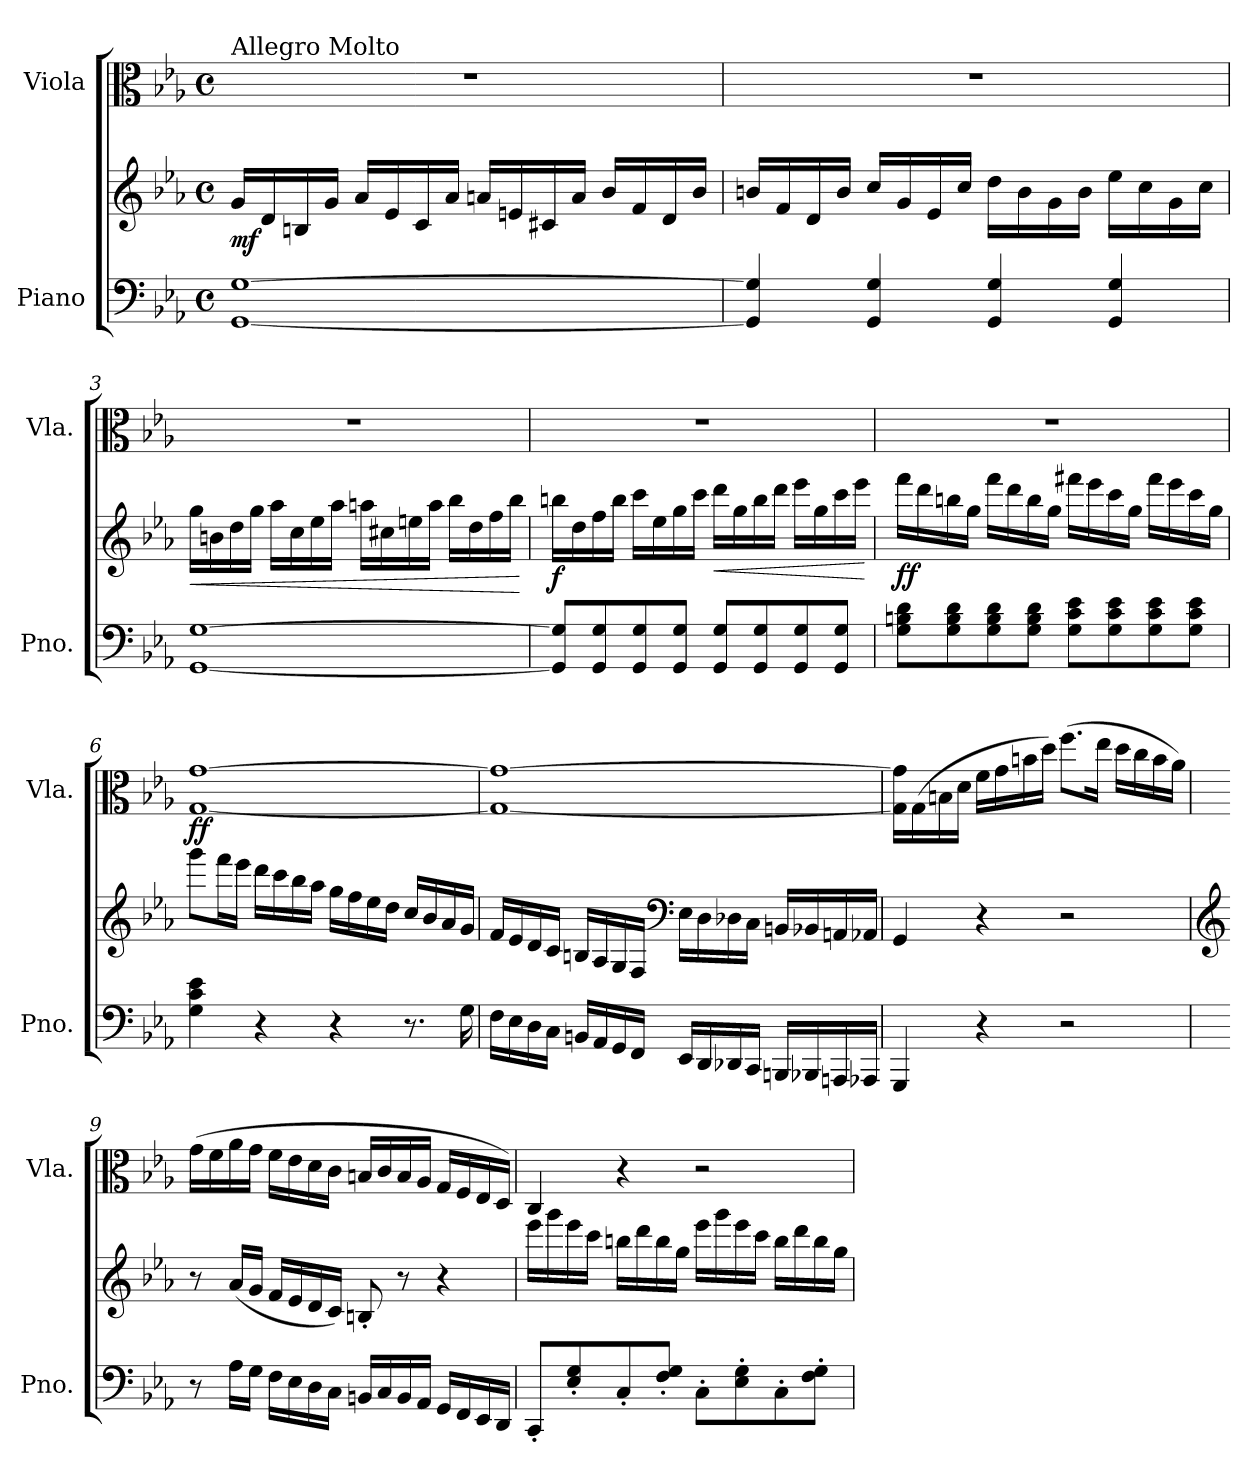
**kern	**kern	**dynam	**kern	**dynam
*part2	*part2	*part2	*part1	*part1
*staff3	*staff2	*staff2/3	*staff1	*staff1
*I"Piano	*	*	*I"Viola	*
*I'Pno.	*	*	*I'Vla.	*
*clefF4	*clefG2	*	*clefC3	*
*k[b-e-a-]	*k[b-e-a-]	*	*k[b-e-a-]	*
*M4/4	*M4/4	*	*M4/4	*
*met(c)	*met(c)	*	*met(c)	*
*MM150	*MM150	*	*MM150	*
=1	=1	=1	=1	=1
!	!	!	!LO:TX:a:t=Allegro Molto	!
!	!	!LO:DY:b	!	!
[1GG [1G	16g/LL	mf	1r	.
.	16d/	.	.	.
.	16Bn/	.	.	.
.	16g/JJ	.	.	.
.	16a-/LL	.	.	.
.	16e-/	.	.	.
.	16c/	.	.	.
.	16a-/JJ	.	.	.
.	16an/LL	.	.	.
.	16en/	.	.	.
.	16c#X/	.	.	.
.	16a/JJ	.	.	.
.	16b-/LL	.	.	.
.	16f/	.	.	.
.	16d/	.	.	.
.	16b-/JJ	.	.	.
=2	=2	=2	=2	=2
4GG/] 4G/]	16bn/LL	.	1r	.
.	16f/	.	.	.
.	16d/	.	.	.
.	16b/JJ	.	.	.
4GG/ 4G/	16cc/LL	.	.	.
.	16g/	.	.	.
.	16e-/	.	.	.
.	16cc/JJ	.	.	.
4GG/ 4G/	16dd\LL	.	.	.
.	16b\	.	.	.
.	16g\	.	.	.
.	16b\JJ	.	.	.
4GG/ 4G/	16ee-\LL	.	.	.
.	16cc\	.	.	.
.	16g\	.	.	.
.	16cc\JJ	.	.	.
=3	=3	=3	=3	=3
!	!	!LO:HP:b	!	!
[1GG [1G	16gg\LL	<	1r	.
.	16bn\	.	.	.
.	16dd\	.	.	.
.	16gg\JJ	.	.	.
.	16aa-\LL	.	.	.
.	16cc\	.	.	.
.	16ee-\	.	.	.
.	16aa-\JJ	.	.	.
.	16aan\LL	.	.	.
.	16cc#X\	.	.	.
.	16een\	.	.	.
.	16aa\JJ	.	.	.
.	16bb-\LL	.	.	.
.	16dd\	.	.	.
.	16ff\	.	.	.
.	16bb-\JJ	.	.	.
.	.	[	.	.
=4	=4	=4	=4	=4
!	!	!LO:DY:b	!	!
8GG/] 8G/]L	16bbn\LL	f	1r	.
.	16dd\	.	.	.
8GG/ 8G/	16ff\	.	.	.
.	16bb\JJ	.	.	.
8GG/ 8G/	16ccc\LL	.	.	.
.	16ee-\	.	.	.
8GG/ 8G/J	16gg\	.	.	.
.	16ccc\JJ	.	.	.
!	!	!LO:HP:b	!	!
8GG/ 8G/L	16ddd\LL	<	.	.
.	16gg\	.	.	.
8GG/ 8G/	16bb\	.	.	.
.	16ddd\JJ	.	.	.
8GG/ 8G/	16eee-\LL	.	.	.
.	16gg\	.	.	.
8GG/ 8G/J	16ccc\	.	.	.
.	16eee-\JJ	.	.	.
.	.	[	.	.
!!LO:LB:g=z
=5	=5	=5	=5	=5
!	!	!LO:DY:b	!	!
8G\ 8Bn\ 8d\L	16fff\LL	ff	1r	.
.	16ddd\	.	.	.
8G\ 8B\ 8d\	16bbn\	.	.	.
.	16gg\JJ	.	.	.
8G\ 8B\ 8d\	16fff\LL	.	.	.
.	16ddd\	.	.	.
8G\ 8B\ 8d\J	16bb\	.	.	.
.	16gg\JJ	.	.	.
8G\ 8c\ 8e-\L	16fff#X\LL	.	.	.
.	16eee-\	.	.	.
8G\ 8c\ 8e-\	16ccc\	.	.	.
.	16gg\JJ	.	.	.
8G\ 8c\ 8e-\	16fff#\LL	.	.	.
.	16eee-\	.	.	.
8G\ 8c\ 8e-\J	16ccc\	.	.	.
.	16gg\JJ	.	.	.
=6	=6	=6	=6	=6
!	!	!	!	!LO:DY:b
4G\ 4c\ 4e-\	8ggg\L	.	[1G [1g	ff
.	16fff\L	.	.	.
.	16eee-\JJ	.	.	.
4r	16ddd\LL	.	.	.
.	16ccc\	.	.	.
.	16bb-\	.	.	.
.	16aa-\JJ	.	.	.
4r	16gg\LL	.	.	.
.	16ff\	.	.	.
.	16ee-\	.	.	.
.	16dd\JJ	.	.	.
8.r	16cc/LL	.	.	.
.	16b-/	.	.	.
.	16a-/	.	.	.
16G\	16g/JJ	.	.	.
=7	=7	=7	=7	=7
16F\LL	16f/LL	.	1G_ 1g_	.
16E-\	16e-/	.	.	.
16D\	16d/	.	.	.
16C\JJ	16c/JJ	.	.	.
16BBn/LL	16Bn/LL	.	.	.
16AA-/	16A-/	.	.	.
16GG/	16G/	.	.	.
16FF/JJ	16F/JJ	.	.	.
*	*clefF4	*	*	*
16EE-/LL	16E-\LL	.	.	.
16DD/	16D\	.	.	.
16DD-X/	16D-X\	.	.	.
16CC/JJ	16C\JJ	.	.	.
16BBBn/LL	16BBn/LL	.	.	.
16BBB-X/	16BB-X/	.	.	.
16AAAn/	16AAn/	.	.	.
16AAA-X/JJ	16AA-X/JJ	.	.	.
=8	=8	=8	=8	=8
4GGG/	4GG/	.	16G\] 16g\]LL	.
.	.	.	(16G\	.
.	.	.	16Bn\	.
.	.	.	16d\JJ	.
4r	4r	.	16f\LL	.
.	.	.	16g\	.
.	.	.	16bn\	.
.	.	.	16dd\JJ)	.
2r	2r	.	(8.ff\L	.
.	.	.	16ee-\Jk	.
.	.	.	16dd\LL	.
.	.	.	16cc\	.
.	.	.	16b\	.
.	.	.	16a-\JJ)	.
!!LO:LB:g=z
=9	=9	=9	=9	=9
*	*clefG2	*	*	*
8r	8r	.	(16g\LL	.
.	.	.	16f\	.
16A-\LL	(16a-/LL	.	16a-\	.
16G\JJ	16g/JJ	.	16g\JJ	.
16F\LL	16f/LL	.	16f\LL	.
16E-\	16e-/	.	16e-\	.
16D\	16d/	.	16d\	.
16C\JJ	16c/JJ)	.	16c\JJ	.
16BBn/LL	8Bn'/	.	16Bn/LL	.
16C/	.	.	16c/	.
16BB/	8r	.	16B/	.
16AA-/JJ	.	.	16A-/JJ	.
16GG/LL	4r	.	16G/LL	.
16FF/	.	.	16F/	.
16EE-/	.	.	16E-/	.
16DD/JJ	.	.	16D/JJ)	.
=10	=10	=10	=10	=10
8CC'/L	16eee-\LL	.	4C/	.
.	16ggg\	.	.	.
8E-/' 8G/'	16eee-\	.	.	.
.	16ccc\JJ	.	.	.
8C'/	16bbn\LL	.	4r	.
.	16ddd\	.	.	.
8F/' 8G/'J	16bb\	.	.	.
.	16gg\JJ	.	.	.
8C'\L	16eee-\LL	.	2r	.
.	16ggg\	.	.	.
8E-\' 8G\'	16eee-\	.	.	.
.	16ccc\JJ	.	.	.
8C'\	16bb\LL	.	.	.
.	16ddd\	.	.	.
8F\' 8G\'J	16bb\	.	.	.
.	16gg\JJ	.	.	.
=	=	=	=	=
*-	*-	*-	*-	*-
